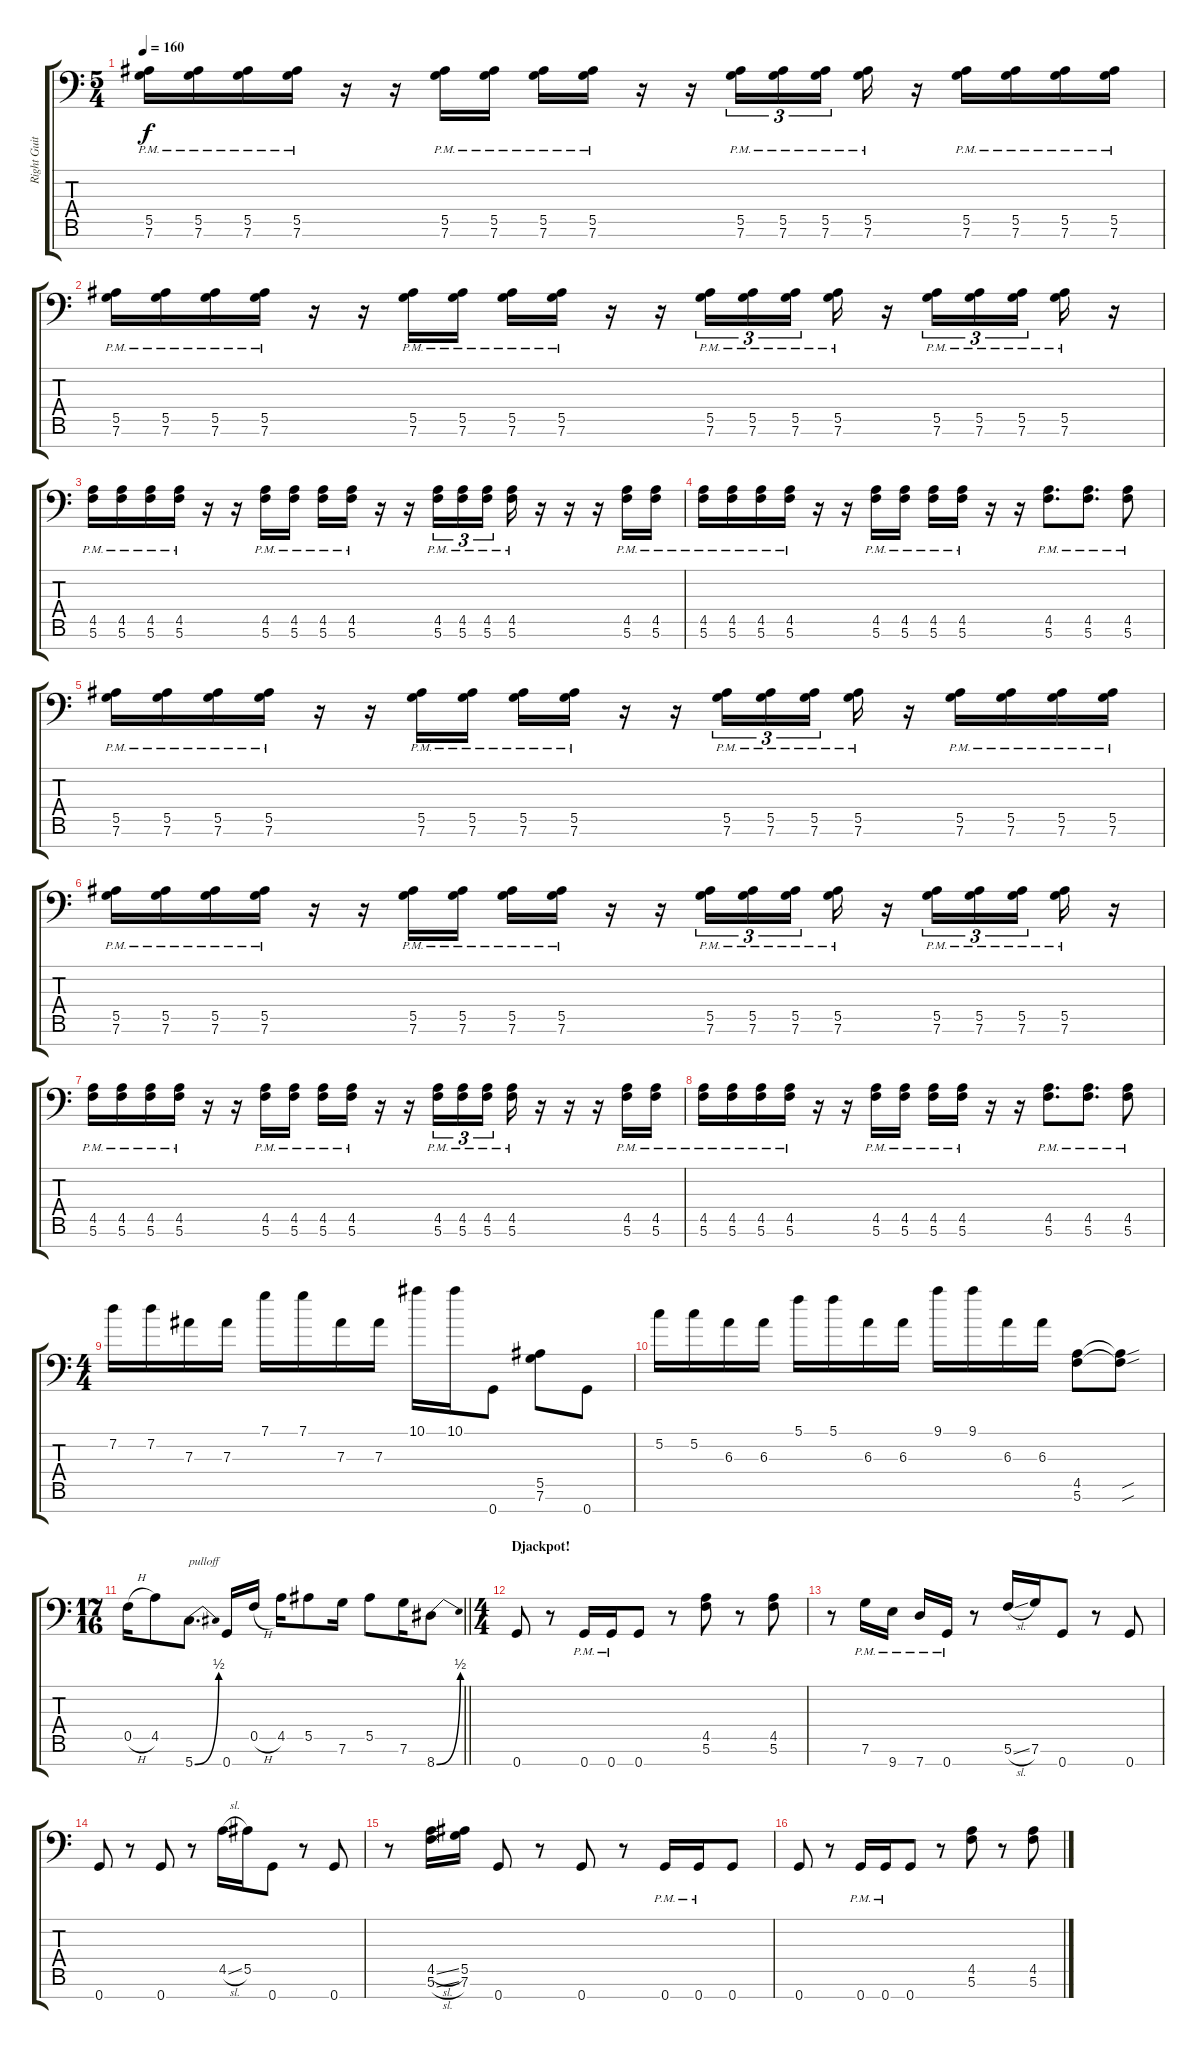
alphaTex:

\track ("Right Guitar" "Right Guit") {instrument distortionguitar}
\staff {score tabs}
\tuning (C4 G3 Eb3 Bb2 F2 C2 G1) {hide}
\ts (5 4)
\tempo 160
\clef f4
\ks c
(5.5{pm} 7.6{pm}).16{dy f} (5.5{pm} 7.6{pm}).16 (5.5{pm} 7.6{pm}).16 (5.5{pm} 7.6{pm}).16 r.16 r.16 (5.5{pm} 7.6{pm}).16 (5.5{pm} 7.6{pm}).16 (5.5{pm} 7.6{pm}).16 (5.5{pm} 7.6{pm}).16 r.16 r.16 (5.5{pm} 7.6{pm}).16{tu (3 2)} (5.5{pm} 7.6{pm}).16{tu (3 2)} (5.5{pm} 7.6{pm}).16{tu (3 2) beam splitsecondary} (5.5{pm} 7.6{pm}).16 r.16 (5.5{pm} 7.6{pm}).16 (5.5{pm} 7.6{pm}).16 (5.5{pm} 7.6{pm}).16 (5.5{pm} 7.6{pm}).16 |
(5.5{pm} 7.6{pm}).16 (5.5{pm} 7.6{pm}).16 (5.5{pm} 7.6{pm}).16 (5.5{pm} 7.6{pm}).16 r.16 r.16 (5.5{pm} 7.6{pm}).16 (5.5{pm} 7.6{pm}).16 (5.5{pm} 7.6{pm}).16 (5.5{pm} 7.6{pm}).16 r.16 r.16 (5.5{pm} 7.6{pm}).16{tu (3 2)} (5.5{pm} 7.6{pm}).16{tu (3 2)} (5.5{pm} 7.6{pm}).16{tu (3 2) beam splitsecondary} (5.5{pm} 7.6{pm}).16 r.16 (5.5{pm} 7.6{pm}).16{tu (3 2)} (5.5{pm} 7.6{pm}).16{tu (3 2)} (5.5{pm} 7.6{pm}).16{tu (3 2) beam splitsecondary} (5.5{pm} 7.6{pm}).16 r.16 |
(4.5{pm} 5.6{pm}).16 (4.5{pm} 5.6{pm}).16 (4.5{pm} 5.6{pm}).16 (4.5{pm} 5.6{pm}).16 r.16 r.16 (4.5{pm} 5.6{pm}).16 (4.5{pm} 5.6{pm}).16 (4.5{pm} 5.6{pm}).16 (4.5{pm} 5.6{pm}).16 r.16 r.16 (4.5{pm} 5.6{pm}).16{tu (3 2)} (4.5{pm} 5.6{pm}).16{tu (3 2)} (4.5{pm} 5.6{pm}).16{tu (3 2) beam splitsecondary} (4.5{pm} 5.6{pm}).16 r.16 r.16 r.16 (4.5{pm} 5.6{pm}).16 (4.5{pm} 5.6{pm}).16 |
(4.5{pm} 5.6{pm}).16 (4.5{pm} 5.6{pm}).16 (4.5{pm} 5.6{pm}).16 (4.5{pm} 5.6{pm}).16 r.16 r.16 (4.5{pm} 5.6{pm}).16 (4.5{pm} 5.6{pm}).16 (4.5{pm} 5.6{pm}).16 (4.5{pm} 5.6{pm}).16 r.16 r.16 (4.5{pm} 5.6{pm}).8{d} (4.5{pm} 5.6{pm}).8{d} (4.5{pm} 5.6{pm}).8 |
(5.5{pm} 7.6{pm}).16 (5.5{pm} 7.6{pm}).16 (5.5{pm} 7.6{pm}).16 (5.5{pm} 7.6{pm}).16 r.16 r.16 (5.5{pm} 7.6{pm}).16 (5.5{pm} 7.6{pm}).16 (5.5{pm} 7.6{pm}).16 (5.5{pm} 7.6{pm}).16 r.16 r.16 (5.5{pm} 7.6{pm}).16{tu (3 2)} (5.5{pm} 7.6{pm}).16{tu (3 2)} (5.5{pm} 7.6{pm}).16{tu (3 2) beam splitsecondary} (5.5{pm} 7.6{pm}).16 r.16 (5.5{pm} 7.6{pm}).16 (5.5{pm} 7.6{pm}).16 (5.5{pm} 7.6{pm}).16 (5.5{pm} 7.6{pm}).16 |
(5.5{pm} 7.6{pm}).16 (5.5{pm} 7.6{pm}).16 (5.5{pm} 7.6{pm}).16 (5.5{pm} 7.6{pm}).16 r.16 r.16 (5.5{pm} 7.6{pm}).16 (5.5{pm} 7.6{pm}).16 (5.5{pm} 7.6{pm}).16 (5.5{pm} 7.6{pm}).16 r.16 r.16 (5.5{pm} 7.6{pm}).16{tu (3 2)} (5.5{pm} 7.6{pm}).16{tu (3 2)} (5.5{pm} 7.6{pm}).16{tu (3 2) beam splitsecondary} (5.5{pm} 7.6{pm}).16 r.16 (5.5{pm} 7.6{pm}).16{tu (3 2)} (5.5{pm} 7.6{pm}).16{tu (3 2)} (5.5{pm} 7.6{pm}).16{tu (3 2) beam splitsecondary} (5.5{pm} 7.6{pm}).16 r.16 |
(4.5{pm} 5.6{pm}).16 (4.5{pm} 5.6{pm}).16 (4.5{pm} 5.6{pm}).16 (4.5{pm} 5.6{pm}).16 r.16 r.16 (4.5{pm} 5.6{pm}).16 (4.5{pm} 5.6{pm}).16 (4.5{pm} 5.6{pm}).16 (4.5{pm} 5.6{pm}).16 r.16 r.16 (4.5{pm} 5.6{pm}).16{tu (3 2)} (4.5{pm} 5.6{pm}).16{tu (3 2)} (4.5{pm} 5.6{pm}).16{tu (3 2) beam splitsecondary} (4.5{pm} 5.6{pm}).16 r.16 r.16 r.16 (4.5{pm} 5.6{pm}).16 (4.5{pm} 5.6{pm}).16 |
(4.5{pm} 5.6{pm}).16 (4.5{pm} 5.6{pm}).16 (4.5{pm} 5.6{pm}).16 (4.5{pm} 5.6{pm}).16 r.16 r.16 (4.5{pm} 5.6{pm}).16 (4.5{pm} 5.6{pm}).16 (4.5{pm} 5.6{pm}).16 (4.5{pm} 5.6{pm}).16 r.16 r.16 (4.5{pm} 5.6{pm}).8{d} (4.5{pm} 5.6{pm}).8{d} (4.5{pm} 5.6{pm}).8 |
\ts (4 4)
7.2.16 7.2.16 7.3.16 7.3.16 7.1.16 7.1.16 7.3.16 7.3.16 10.1.16 10.1.16 0.7.8 (5.5 7.6).8 0.7.8 |
5.2.16 5.2.16 6.3.16 6.3.16 5.1.16 5.1.16 6.3.16 6.3.16 9.1.16 9.1.16 6.3.16 6.3.16 (4.5 5.6).8 (4.5{sou t} 5.6{sou t}).8 |
\ts (17 16)
\barLineRight lightlight
0.5{h}.16 4.5.8 5.7{be (bend 0 0 60 2)}.8{d txt "pulloff"} 0.7.16 0.5{h}.16 4.5.16 5.5.8 7.6.16 5.5.8 7.6.16 8.7{be (bend 0 0 60 2)}.8 |
\ts (4 4)
\section ("" "Djackpot!")
0.7.8 r.8 0.7{pm}.16 0.7{pm}.16 0.7.8 r.8 (4.5 5.6).8 r.8 (4.5 5.6).8 |
r.8 7.6{pm}.16 9.7{pm}.16 7.7{pm}.16 0.7{pm}.16 r.8 5.6{sl}.16 7.6.16 0.7.8 r.8 0.7.8 |
0.7.8 r.8 0.7.8 r.8 4.5{sl}.16 5.5.16 0.7.8 r.8 0.7.8 |
r.8 (4.5{sl} 5.6{sl}).16 (5.5 7.6).16 0.7.8 r.8 0.7.8 r.8 0.7{pm}.16 0.7{pm}.16 0.7.8 |
0.7.8 r.8 0.7{pm}.16 0.7{pm}.16 0.7.8 r.8 (4.5 5.6).8 r.8 (4.5 5.6).8
